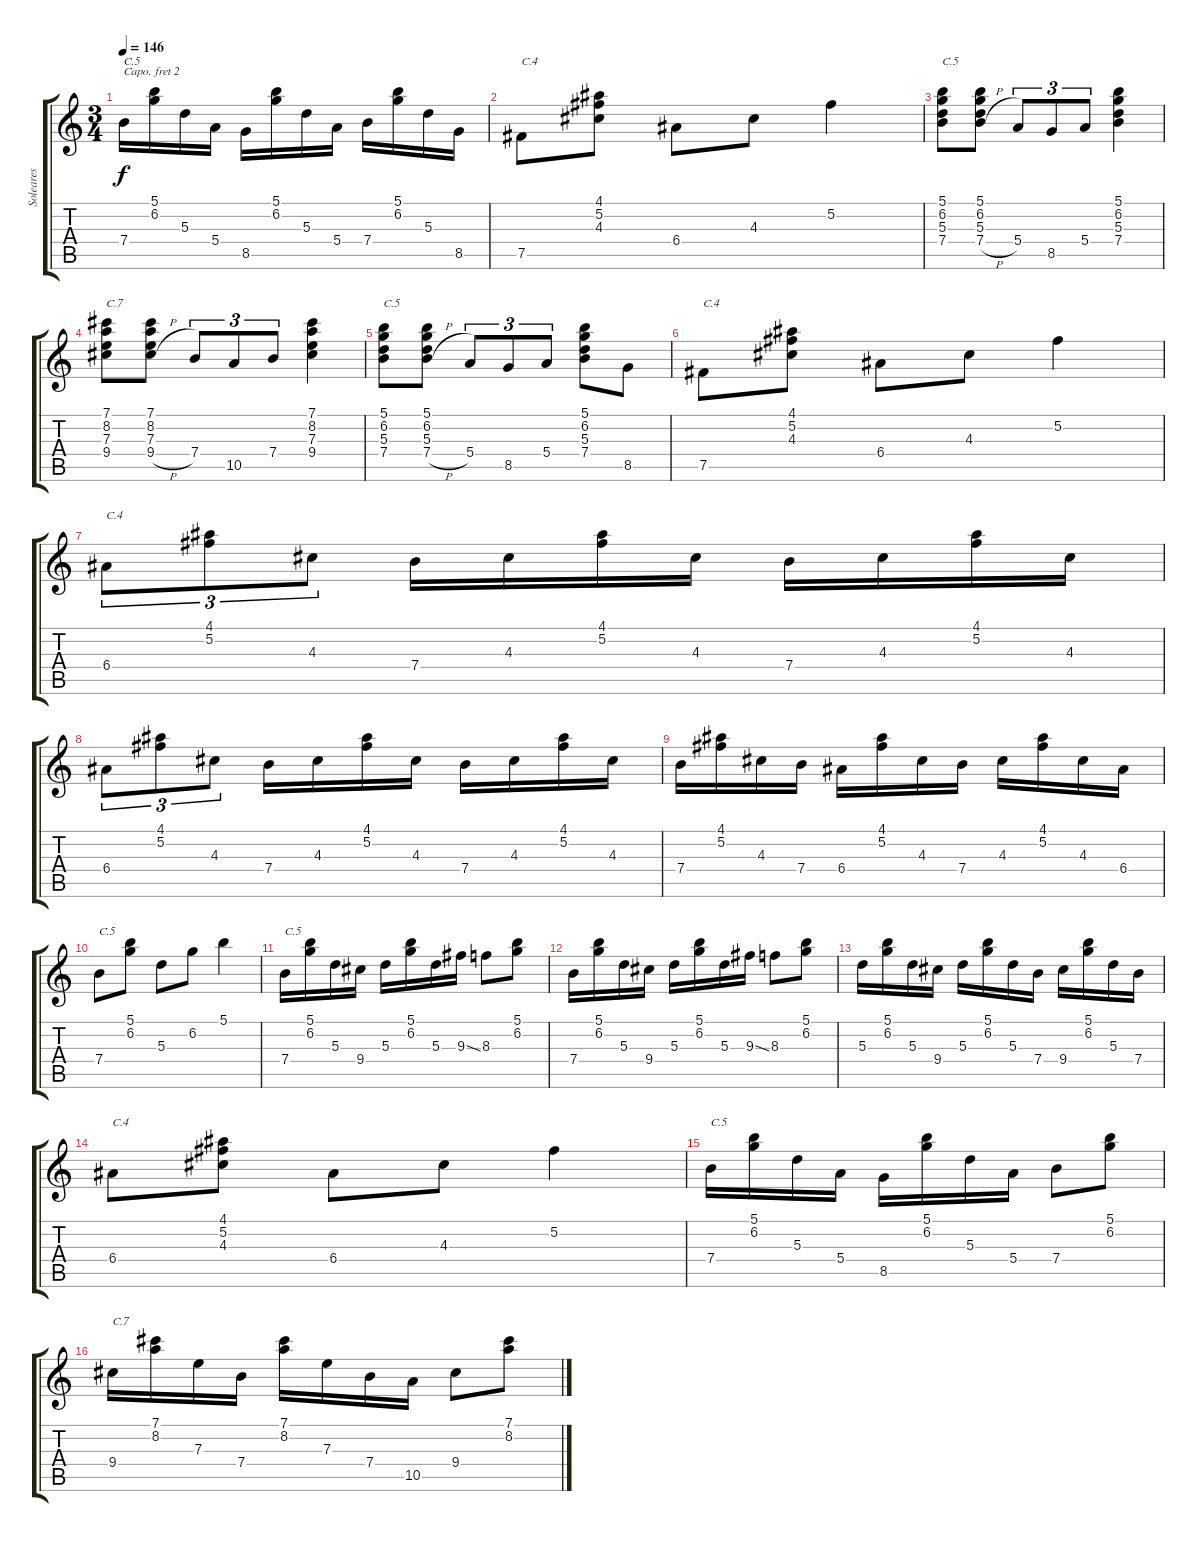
\track ("Soleares" "Soleares") {instrument acousticguitarnylon}
\staff {score tabs}
\capo 2
\tuning (E4 B3 G3 D3 A2 E2) {hide}
\ts (3 4)
\tempo 146
\clef g2
\ks c
7.4.16{txt "C.5" dy f} (5.1 6.2).16 5.3.16 5.4.16 8.5.16 (5.1 6.2).16 5.3.16 5.4.16 7.4.16 (5.1 6.2).16 5.3.16 8.5.16 |
7.5.8{txt "C.4"} (4.1 5.2 4.3).8 6.4.8 4.3.8 5.2.4 |
(5.1 6.2 5.3 7.4).8{txt "C.5"} (5.1 6.2 5.3 7.4{h}).8 5.4.8{tu (3 2)} 8.5.8{tu (3 2)} 5.4.8{tu (3 2)} (5.1 6.2 5.3 7.4).4 |
(7.1 8.2 7.3 9.4).8{txt "C.7"} (7.1 8.2 7.3 9.4{h}).8 7.4.8{tu (3 2)} 10.5.8{tu (3 2)} 7.4.8{tu (3 2)} (7.1 8.2 7.3 9.4).4 |
(5.1 6.2 5.3 7.4).8{txt "C.5"} (5.1 6.2 5.3 7.4{h}).8 5.4.8{tu (3 2)} 8.5.8{tu (3 2)} 5.4.8{tu (3 2)} (5.1 6.2 5.3 7.4).8 8.5.8 |
7.5.8{txt "C.4"} (4.1 5.2 4.3).8 6.4.8 4.3.8 5.2.4 |
6.4.8{tu (3 2) txt "C.4"} (4.1 5.2).8{tu (3 2)} 4.3.8{tu (3 2)} 7.4.16 4.3.16 (4.1 5.2).16 4.3.16 7.4.16 4.3.16 (4.1 5.2).16 4.3.16 |
6.4.8{tu (3 2)} (4.1 5.2).8{tu (3 2)} 4.3.8{tu (3 2)} 7.4.16 4.3.16 (4.1 5.2).16 4.3.16 7.4.16 4.3.16 (4.1 5.2).16 4.3.16 |
7.4.16 (4.1 5.2).16 4.3.16 7.4.16 6.4.16 (4.1 5.2).16 4.3.16 7.4.16 4.3.16 (4.1 5.2).16 4.3.16 6.4.16 |
7.4.8{txt "C.5"} (5.1 6.2).8 5.3.8 6.2.8 5.1.4 |
7.4.16{txt "C.5"} (5.1 6.2).16 5.3.16 9.4.16 5.3.16 (5.1 6.2).16 5.3.16 9.3{ss}.16 8.3.8 (5.1 6.2).8 |
7.4.16 (5.1 6.2).16 5.3.16 9.4.16 5.3.16 (5.1 6.2).16 5.3.16 9.3{ss}.16 8.3.8 (5.1 6.2).8 |
5.3.16 (5.1 6.2).16 5.3.16 9.4.16 5.3.16 (5.1 6.2).16 5.3.16 7.4.16 9.4.16 (5.1 6.2).16 5.3.16 7.4.16 |
6.4.8{txt "C.4"} (4.1 5.2 4.3).8 6.4.8 4.3.8 5.2.4 |
7.4.16{txt "C.5"} (5.1 6.2).16 5.3.16 5.4.16 8.5.16 (5.1 6.2).16 5.3.16 5.4.16 7.4.8 (5.1 6.2).8 |
9.4.16{txt "C.7"} (7.1 8.2).16 7.3.16 7.4.16 (7.1 8.2).16 7.3.16 7.4.16 10.5.16 9.4.8 (7.1 8.2).8
